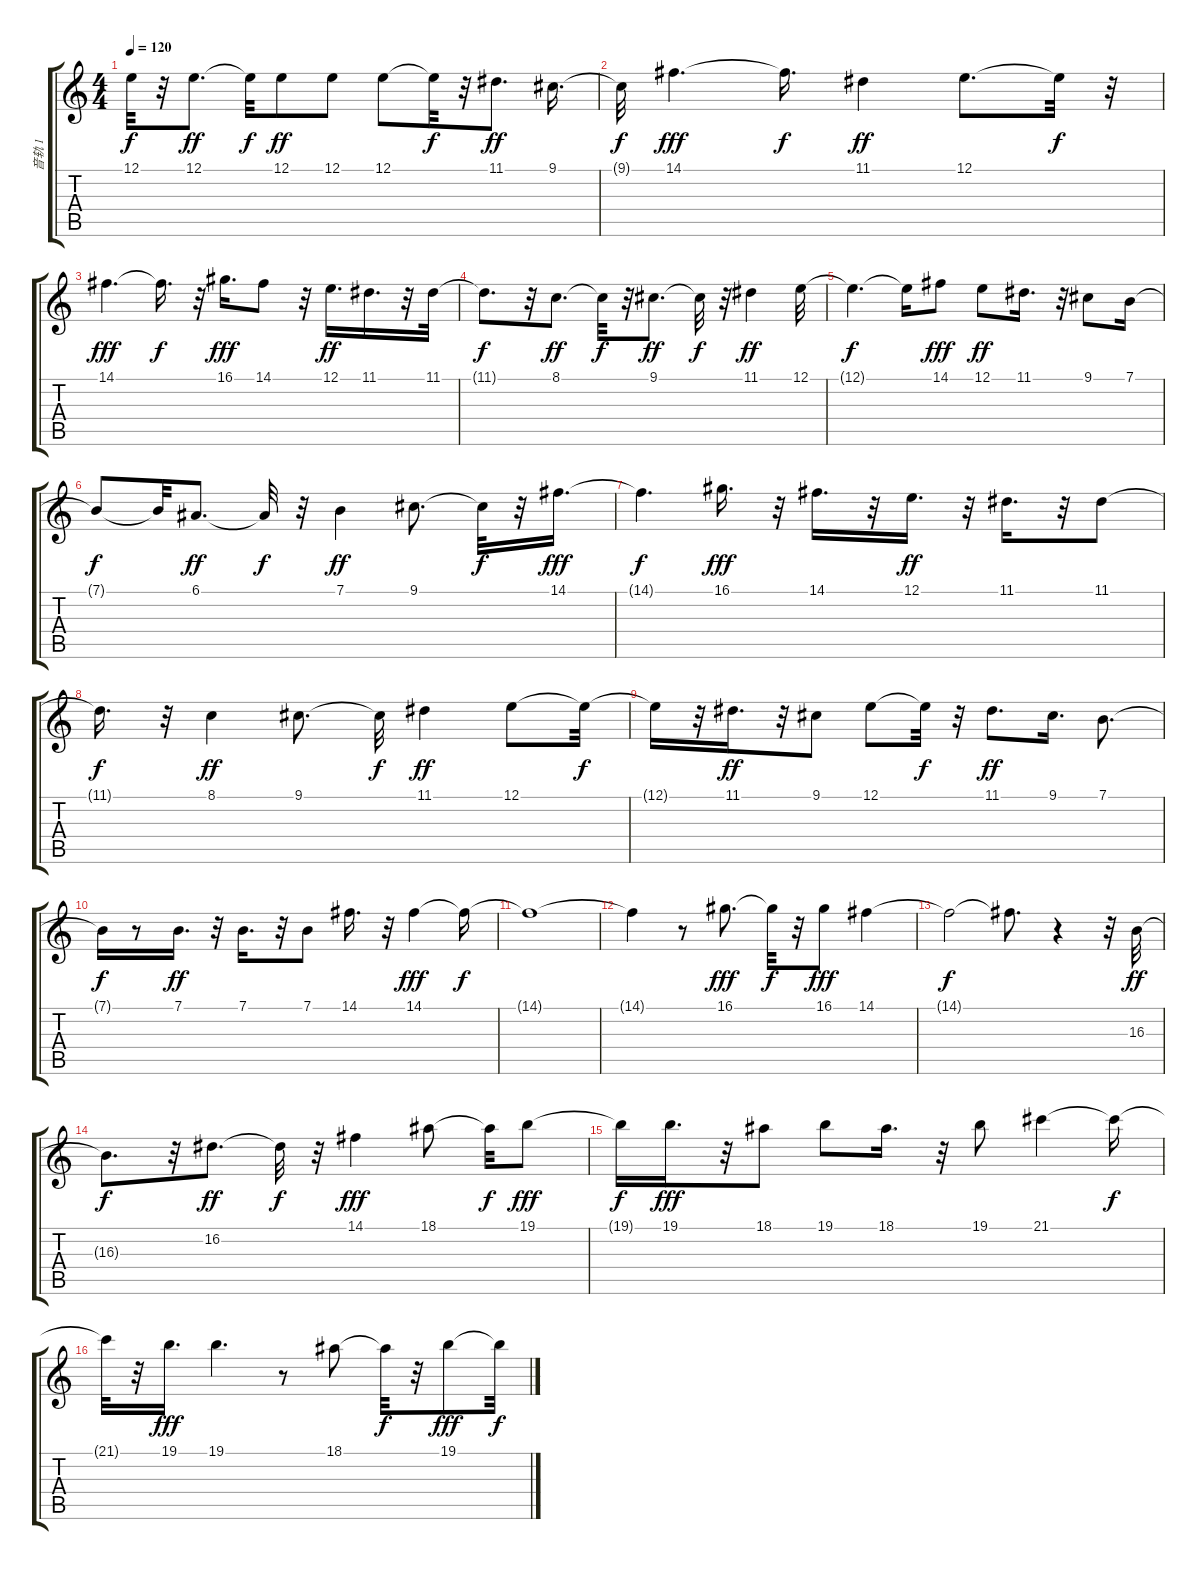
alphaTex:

\track ("音轨 1" "音轨 1") {instrument flute}
\staff {score tabs}
\tuning (E4 B3 G3 D3 A2 E2) {hide}
\ts (4 4)
\tempo 120
\clef g2
\ks c
12.1{t}.32{dy f} r.32 12.1.8{d dy ff} 12.1{t}.32{dy f} 12.1.8{dy ff} 12.1.8 12.1.8 12.1{t}.32{dy f} r.32 11.1.8{d dy ff} 9.1.16{d} |
9.1{t}.32{dy f} 14.1.4{d dy fff} 14.1{t}.16{d dy f} 11.1.4{dy ff} 12.1.8{d} 12.1{t}.32{dy f} r.32 |
14.1.4{d dy fff} 14.1{t}.16{d dy f} r.32 16.1.16{d dy fff} 14.1.8 r.32 12.1.16{d dy ff} 11.1.16{d} r.32 11.1.32 |
11.1{t}.8{d dy f} r.32 8.1.8{d dy ff} 8.1{t}.32{dy f} r.32 9.1.8{d dy ff} 9.1{t}.32{dy f} r.32 11.1.4{dy ff} 12.1.32 |
12.1{t}.4{d dy f} 12.1{t}.16 14.1.8{dy fff} 12.1.8{dy ff} 11.1.16{d} r.32 9.1.8 7.1.16 |
7.1{t}.8{dy f} 7.1{t}.32 6.1.8{d dy ff} 6.1{t}.32{dy f} r.32 7.1.4{dy ff} 9.1.8{d} 9.1{t}.32{dy f} r.32 14.1.16{d dy fff} |
14.1{t}.4{d dy f} 16.1.16{d dy fff} r.32 14.1.16{d} r.32 12.1.16{d dy ff} r.32 11.1.16{d} r.32 11.1.8 |
11.1{t}.16{d dy f} r.32 8.1.4{dy ff} 9.1.8{d} 9.1{t}.32{dy f} 11.1.4{dy ff} 12.1.8 12.1{t}.32{dy f} |
12.1{t}.16 r.32 11.1.16{d dy ff} r.32 9.1.8 12.1.8 12.1{t}.32{dy f} r.32 11.1.8{d dy ff} 9.1.16{d} 7.1.8{d} |
7.1{t}.16{dy f} r.8 7.1.16{d dy ff} r.32 7.1.16{d} r.32 7.1.8 14.1.16{d} r.32 14.1.4{dy fff} 14.1{t}.16{dy f} |
14.1{t}.1 |
14.1{t}.4 r.8 16.1.8{d dy fff} 16.1{t}.32{dy f} r.32 16.1.8{dy fff} 14.1.4 |
14.1{t}.2{dy f} 14.1{t}.8{d} r.4 r.32 16.3.32{dy ff} |
16.3{t}.8{d dy f} r.32 16.2.8{d dy ff} 16.2{t}.32{dy f} r.32 14.1.4{dy fff} 18.1.8 18.1{t}.32{dy f} 19.1.8{dy fff} |
19.1{t}.16{dy f} 19.1.16{d dy fff} r.32 18.1.8 19.1.8 18.1.16{d} r.32 19.1.8 21.1.4 21.1{t}.16{dy f} |
21.1{t}.32 r.32 19.1.16{d dy fff} 19.1.4{d} r.8 18.1.8 18.1{t}.32{dy f} r.32 19.1.8{dy fff} 19.1{t}.32{dy f}
